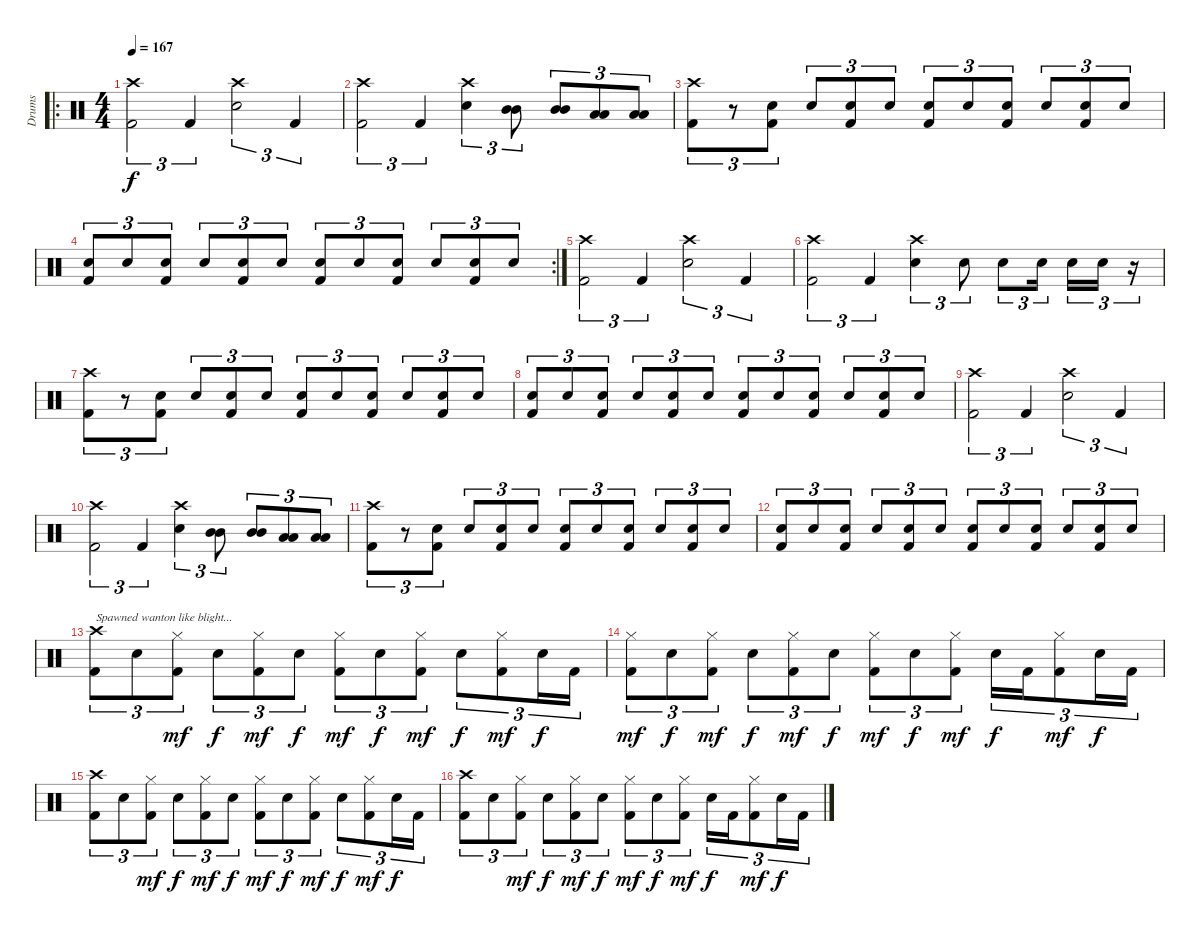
\track ("Drums" "Drums") {instrument percussion}
\staff {score}
\articulation defaults
\ro
\ts (4 4)
\tempo 167
\clef neutral
\ks c
("Crash high (hit)" "Kick (hit) 2").2{tu (3 2) dy f balance 8} "Kick (hit) 2".4{tu (3 2)} ("Crash high (hit)" "Electric Snare (hit)").2{tu (3 2)} "Kick (hit) 2".4{tu (3 2)} |
("Crash high (hit)" "Kick (hit) 2").2{tu (3 2)} "Kick (hit) 2".4{tu (3 2)} ("Crash high (hit)" "Electric Snare (hit)").4{tu (3 2)} ("Mid Tom (hit)" "Mid Tom (hit)").8{tu (3 2)} ("Mid Tom (hit)" "Mid Tom (hit)").8{tu (3 2)} ("Low Tom (hit)" "Low Tom (hit)").8{tu (3 2)} ("Low Tom (hit)" "Low Tom (hit)").8{tu (3 2)} |
("Crash high (hit)" "Kick (hit) 2").8{tu (3 2)} r.8{tu (3 2)} ("Electric Snare (hit)" "Kick (hit) 2").8{tu (3 2)} "Electric Snare (hit)".8{tu (3 2)} ("Electric Snare (hit)" "Kick (hit) 2").8{tu (3 2)} "Electric Snare (hit)".8{tu (3 2)} ("Electric Snare (hit)" "Kick (hit) 2").8{tu (3 2)} "Electric Snare (hit)".8{tu (3 2)} ("Electric Snare (hit)" "Kick (hit) 2").8{tu (3 2)} "Electric Snare (hit)".8{tu (3 2)} ("Electric Snare (hit)" "Kick (hit) 2").8{tu (3 2)} "Electric Snare (hit)".8{tu (3 2)} |
\rc 2
("Electric Snare (hit)" "Kick (hit) 2").8{tu (3 2)} "Electric Snare (hit)".8{tu (3 2)} ("Electric Snare (hit)" "Kick (hit) 2").8{tu (3 2)} "Electric Snare (hit)".8{tu (3 2)} ("Electric Snare (hit)" "Kick (hit) 2").8{tu (3 2)} "Electric Snare (hit)".8{tu (3 2)} ("Electric Snare (hit)" "Kick (hit) 2").8{tu (3 2)} "Electric Snare (hit)".8{tu (3 2)} ("Electric Snare (hit)" "Kick (hit) 2").8{tu (3 2)} "Electric Snare (hit)".8{tu (3 2)} ("Electric Snare (hit)" "Kick (hit) 2").8{tu (3 2)} "Electric Snare (hit)".8{tu (3 2)} |
("Crash high (hit)" "Kick (hit) 2").2{tu (3 2)} "Kick (hit) 2".4{tu (3 2)} ("Crash high (hit)" "Electric Snare (hit)").2{tu (3 2)} "Kick (hit) 2".4{tu (3 2)} |
("Crash high (hit)" "Kick (hit) 2").2{tu (3 2)} "Kick (hit) 2".4{tu (3 2)} ("Crash high (hit)" "Electric Snare (hit)").4{tu (3 2)} "Electric Snare (hit)".8{tu (3 2)} "Electric Snare (hit)".8{tu (3 2)} "Electric Snare (hit)".16{tu (3 2)} "Electric Snare (hit)".16{tu (3 2)} "Electric Snare (hit)".16{tu (3 2)} r.16{tu (3 2)} |
("Crash high (hit)" "Kick (hit) 2").8{tu (3 2)} r.8{tu (3 2)} ("Electric Snare (hit)" "Kick (hit) 2").8{tu (3 2)} "Electric Snare (hit)".8{tu (3 2)} ("Electric Snare (hit)" "Kick (hit) 2").8{tu (3 2)} "Electric Snare (hit)".8{tu (3 2)} ("Electric Snare (hit)" "Kick (hit) 2").8{tu (3 2)} "Electric Snare (hit)".8{tu (3 2)} ("Electric Snare (hit)" "Kick (hit) 2").8{tu (3 2)} "Electric Snare (hit)".8{tu (3 2)} ("Electric Snare (hit)" "Kick (hit) 2").8{tu (3 2)} "Electric Snare (hit)".8{tu (3 2)} |
("Electric Snare (hit)" "Kick (hit) 2").8{tu (3 2)} "Electric Snare (hit)".8{tu (3 2)} ("Electric Snare (hit)" "Kick (hit) 2").8{tu (3 2)} "Electric Snare (hit)".8{tu (3 2)} ("Electric Snare (hit)" "Kick (hit) 2").8{tu (3 2)} "Electric Snare (hit)".8{tu (3 2)} ("Electric Snare (hit)" "Kick (hit) 2").8{tu (3 2)} "Electric Snare (hit)".8{tu (3 2)} ("Electric Snare (hit)" "Kick (hit) 2").8{tu (3 2)} "Electric Snare (hit)".8{tu (3 2)} ("Electric Snare (hit)" "Kick (hit) 2").8{tu (3 2)} "Electric Snare (hit)".8{tu (3 2)} |
("Crash high (hit)" "Kick (hit) 2").2{tu (3 2)} "Kick (hit) 2".4{tu (3 2)} ("Crash high (hit)" "Electric Snare (hit)").2{tu (3 2)} "Kick (hit) 2".4{tu (3 2)} |
("Crash high (hit)" "Kick (hit) 2").2{tu (3 2)} "Kick (hit) 2".4{tu (3 2)} ("Crash high (hit)" "Electric Snare (hit)").4{tu (3 2)} ("Mid Tom (hit)" "Mid Tom (hit)").8{tu (3 2)} ("Mid Tom (hit)" "Mid Tom (hit)").8{tu (3 2)} ("Low Tom (hit)" "Low Tom (hit)").8{tu (3 2)} ("Low Tom (hit)" "Low Tom (hit)").8{tu (3 2)} |
("Crash high (hit)" "Kick (hit) 2").8{tu (3 2)} r.8{tu (3 2)} ("Electric Snare (hit)" "Kick (hit) 2").8{tu (3 2)} "Electric Snare (hit)".8{tu (3 2)} ("Electric Snare (hit)" "Kick (hit) 2").8{tu (3 2)} "Electric Snare (hit)".8{tu (3 2)} ("Electric Snare (hit)" "Kick (hit) 2").8{tu (3 2)} "Electric Snare (hit)".8{tu (3 2)} ("Electric Snare (hit)" "Kick (hit) 2").8{tu (3 2)} "Electric Snare (hit)".8{tu (3 2)} ("Electric Snare (hit)" "Kick (hit) 2").8{tu (3 2)} "Electric Snare (hit)".8{tu (3 2)} |
("Electric Snare (hit)" "Kick (hit) 2").8{tu (3 2)} "Electric Snare (hit)".8{tu (3 2)} ("Electric Snare (hit)" "Kick (hit) 2").8{tu (3 2)} "Electric Snare (hit)".8{tu (3 2)} ("Electric Snare (hit)" "Kick (hit) 2").8{tu (3 2)} "Electric Snare (hit)".8{tu (3 2)} ("Electric Snare (hit)" "Kick (hit) 2").8{tu (3 2)} "Electric Snare (hit)".8{tu (3 2)} ("Electric Snare (hit)" "Kick (hit) 2").8{tu (3 2)} "Electric Snare (hit)".8{tu (3 2)} ("Electric Snare (hit)" "Kick (hit) 2").8{tu (3 2)} "Electric Snare (hit)".8{tu (3 2)} |
("Crash high (hit)" "Kick (hit) 2").8{tu (3 2) txt "Spawned wanton like blight..."} "Electric Snare (hit)".8{tu (3 2)} ("Hi-Hat (closed)" "Kick (hit) 2").8{tu (3 2) dy mf} "Electric Snare (hit)".8{tu (3 2) dy f} ("Hi-Hat (closed)" "Kick (hit) 2").8{tu (3 2) dy mf} "Electric Snare (hit)".8{tu (3 2) dy f} ("Hi-Hat (closed)" "Kick (hit) 2").8{tu (3 2) dy mf} "Electric Snare (hit)".8{tu (3 2) dy f} ("Hi-Hat (closed)" "Kick (hit) 2").8{tu (3 2) dy mf} "Electric Snare (hit)".8{tu (3 2) dy f} ("Hi-Hat (closed)" "Kick (hit) 2").8{tu (3 2) dy mf} "Electric Snare (hit)".16{tu (3 2) dy f} "Kick (hit) 2".16{tu (3 2)} |
("Hi-Hat (closed)" "Kick (hit) 2").8{tu (3 2) dy mf} "Electric Snare (hit)".8{tu (3 2) dy f} ("Hi-Hat (closed)" "Kick (hit) 2").8{tu (3 2) dy mf} "Electric Snare (hit)".8{tu (3 2) dy f} ("Hi-Hat (closed)" "Kick (hit) 2").8{tu (3 2) dy mf} "Electric Snare (hit)".8{tu (3 2) dy f} ("Hi-Hat (closed)" "Kick (hit) 2").8{tu (3 2) dy mf} "Electric Snare (hit)".8{tu (3 2) dy f} ("Hi-Hat (closed)" "Kick (hit) 2").8{tu (3 2) dy mf} "Electric Snare (hit)".16{tu (3 2) dy f} "Kick (hit) 2".16{tu (3 2)} ("Hi-Hat (closed)" "Kick (hit) 2").8{tu (3 2) dy mf} "Electric Snare (hit)".16{tu (3 2) dy f} "Kick (hit) 2".16{tu (3 2)} |
("Crash high (hit)" "Kick (hit) 2").8{tu (3 2)} "Electric Snare (hit)".8{tu (3 2)} ("Hi-Hat (closed)" "Kick (hit) 2").8{tu (3 2) dy mf} "Electric Snare (hit)".8{tu (3 2) dy f} ("Hi-Hat (closed)" "Kick (hit) 2").8{tu (3 2) dy mf} "Electric Snare (hit)".8{tu (3 2) dy f} ("Hi-Hat (closed)" "Kick (hit) 2").8{tu (3 2) dy mf} "Electric Snare (hit)".8{tu (3 2) dy f} ("Hi-Hat (closed)" "Kick (hit) 2").8{tu (3 2) dy mf} "Electric Snare (hit)".8{tu (3 2) dy f} ("Hi-Hat (closed)" "Kick (hit) 2").8{tu (3 2) dy mf} "Electric Snare (hit)".16{tu (3 2) dy f} "Kick (hit) 2".16{tu (3 2)} |
("Crash high (hit)" "Kick (hit) 2").8{tu (3 2)} "Electric Snare (hit)".8{tu (3 2)} ("Hi-Hat (closed)" "Kick (hit) 2").8{tu (3 2) dy mf} "Electric Snare (hit)".8{tu (3 2) dy f} ("Hi-Hat (closed)" "Kick (hit) 2").8{tu (3 2) dy mf} "Electric Snare (hit)".8{tu (3 2) dy f} ("Hi-Hat (closed)" "Kick (hit) 2").8{tu (3 2) dy mf} "Electric Snare (hit)".8{tu (3 2) dy f} ("Hi-Hat (closed)" "Kick (hit) 2").8{tu (3 2) dy mf} "Electric Snare (hit)".16{tu (3 2) dy f} "Kick (hit) 2".16{tu (3 2)} ("Hi-Hat (closed)" "Kick (hit) 2").8{tu (3 2) dy mf} "Electric Snare (hit)".16{tu (3 2) dy f} "Kick (hit) 2".16{tu (3 2)}
